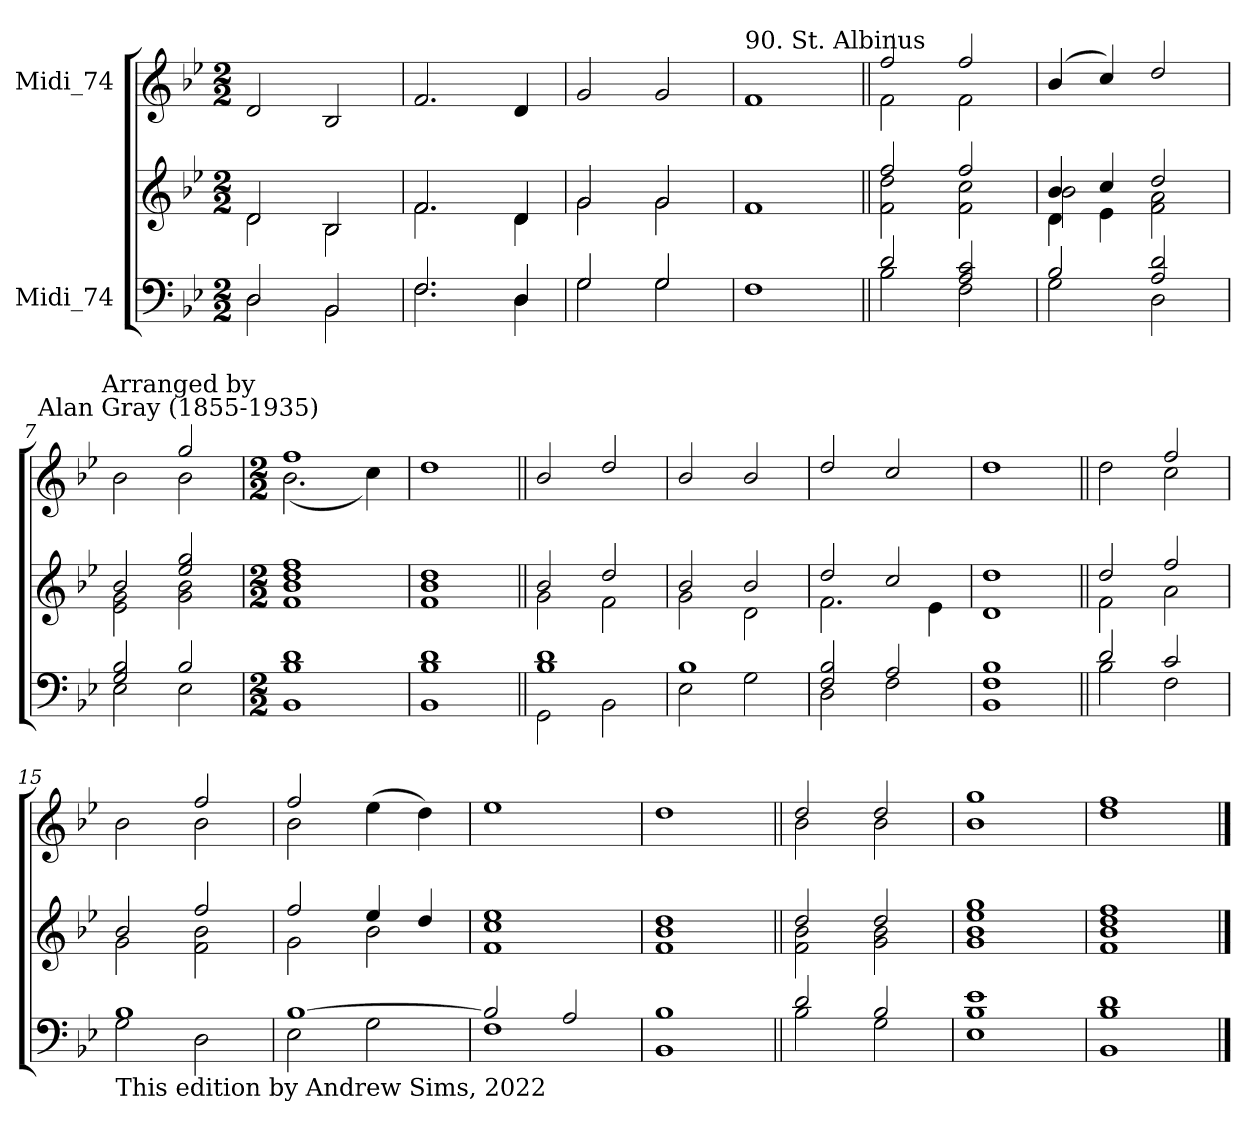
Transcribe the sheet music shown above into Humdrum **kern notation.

**kern	**kern	**kern
*part2	*part2	*part1
*staff3	*staff2	*staff1
*I"Midi_74	*	*I"Midi_74
*clefF4	*clefG2	*clefG2
*k[b-e-]	*k[b-e-]	*k[b-e-]
*B-:	*B-:	*B-:
*M2/2	*M2/2	*M2/2
=1	=1	=1
*^	*^	*^
*	*^	*	*^	*	*
2D/	1ryy	2D\	2d/	1ryy	2d\	2d	1ryy
2BB-/	.	2BB-\	2B-/	.	2B-\	2B-	.
=2	=2	=2	=2	=2	=2	=2	=2
2.F/	1ryy	2.F\	2.f/	1ryy	2.f\	2.f	1ryy
4D/	.	4D\	4d/	.	4d\	4d	.
=3	=3	=3	=3	=3	=3	=3	=3
2G/	1ryy	2G\	2g/	1ryy	2g\	2g	1ryy
2G/	.	2G\	2g/	.	2g\	2g	.
=4	=4	=4	=4	=4	=4	=4	=4
!	!	!	!	!	!	!LO:TX:a:t=90. St. Albinus	!
1F/	1ryy	1ryy	1f/	1ryy	1ryy	1f	1ryy
=5||	=5||	=5||	=5||	=5||	=5||	=5||	=5||
2d/	1ryy	2B-\	2ff/	1ryy	2f\ 2dd\	2ff	2f\
2A/ 2c/	.	2F\	2ff/	.	2f\ 2cc\	2ff	2f\
=6	=6	=6	=6	=6	=6	=6	=6
2B-/	1ryy	2G\	4b-/	2b-\	4d\	(>4b-	1ryy
.	.	.	4cc/	.	4e-\	4cc)	.
2A/ 2d/	.	2D\	2dd/	2ryy	2f\ 2a\	2dd	.
=7	=7	=7	=7	=7	=7	=7	=7
2G/ 2B-/	1ryy	2E-\	2b-/	1ryy	2e-\ 2g\	2b-	2ryy
!	!	!	!	!	!	!LO:TX:a:cj:t=Arranged by\nAlan Gray (1855-1935)	!
2B-/	.	2E-\	2ee-/ 2gg/	.	2g\ 2b-\	2gg	2b-\
!!LO:LB:g=z	!!
=8	=8	=8	=8	=8	=8	=8	=8
*M2/2	*	*	*M2/2	*	*	*M2/2	*
1B-/ 1d/	1ryy	1BB-\	1b-/ 1dd/ 1ff/	1ryy	1f\	1ff	(<2.b-\
.	.	.	.	.	.	.	4cc\)
=9	=9	=9	=9	=9	=9	=9	=9
1B-/ 1d/	1ryy	1BB-\	1b-/ 1dd/	1ryy	1f\	1dd	1ryy
=10||	=10||	=10||	=10||	=10||	=10||	=10||	=10||
1B-/ 1d/	1ryy	2GG\	2b-/	1ryy	2g\	2b-	1ryy
.	.	2BB-\	2dd/	.	2f\	2dd	.
=11	=11	=11	=11	=11	=11	=11	=11
1B-/	1ryy	2E-\	2b-/	1ryy	2g\	2b-	1ryy
.	.	2G\	2b-/	.	2d\	2b-	.
=12	=12	=12	=12	=12	=12	=12	=12
2F/ 2B-/	1ryy	2D\	2dd/	1ryy	2.f\	2dd	1ryy
2A/	.	2F\	2cc/	.	.	2cc	.
.	.	.	.	.	4e-\	.	.
=13	=13	=13	=13	=13	=13	=13	=13
1F/ 1B-/	1ryy	1BB-\	1dd/	1ryy	1d\	1dd	1ryy
=14||	=14||	=14||	=14||	=14||	=14||	=14||	=14||
2d/	1ryy	2B-\	2dd/	1ryy	2f\	2dd	2ryy
2c/	.	2F\	2ff/	.	2a\	2ff	2cc\
!!LO:LB:g=z	!!
=15	=15	=15	=15	=15	=15	=15	=15
!LO:TX:b:t=This edition by Andrew Sims, 2022	!	!	!	!	!	!	!
1B-/	1ryy	2G\	2b-/	1ryy	2g\	2b-	2ryy
.	.	2D\	2ff/	.	2f\ 2b-\	2ff	2b-\
=16	=16	=16	=16	=16	=16	=16	=16
[1B-/	1ryy	2E-\	2ff/	1ryy	2g\	2ff	2b-\
.	.	2G\	4ee-/	.	2b-\	(>4ee-	2ryy
.	.	.	4dd/	.	.	4dd)	.
=17	=17	=17	=17	=17	=17	=17	=17
2B-/]	1ryy	1F\	1ee-/	1ryy	1f\ 1cc\	1ee-	1ryy
2A/	.	.	.	.	.	.	.
=18	=18	=18	=18	=18	=18	=18	=18
1B-/	1ryy	1BB-\	1dd/	1ryy	1f\ 1b-\	1dd	1ryy
=19||	=19||	=19||	=19||	=19||	=19||	=19||	=19||
2d/	1ryy	2B-\	2dd/	1ryy	2f\ 2b-\	2dd	2b-\
2B-/	.	2G\	2dd/	.	2g\ 2b-\	2dd	2b-\
=20	=20	=20	=20	=20	=20	=20	=20
1B-/ 1e-/	1ryy	1E-\	1gg/	1ryy	1g\ 1b-\ 1ee-\	1gg	1b-\
=21	=21	=21	=21	=21	=21	=21	=21
1B-/ 1d/	1ryy	1BB-\	1ff/	1ryy	1f\ 1b-\ 1dd\	1ff	1dd\
*v	*v	*v	*	*	*	*v	*v
*	*v	*v	*v	*
==	==	==
*-	*-	*-
